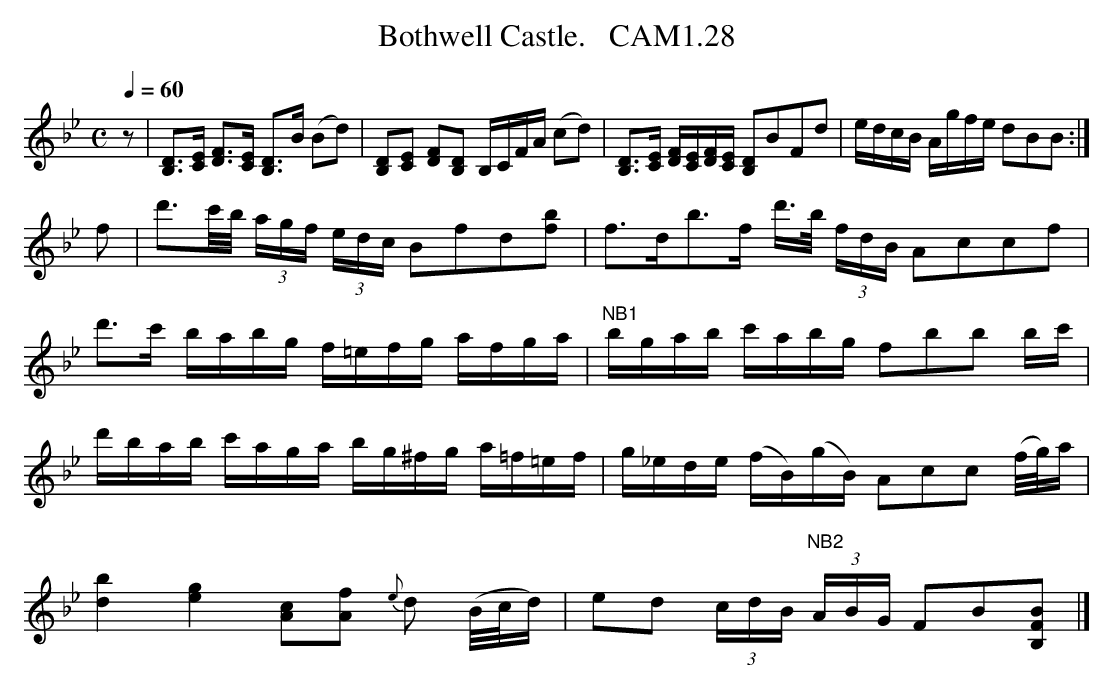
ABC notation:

X:1
T:Bothwell Castle.   CAM1.28
Q:1/4=72
M:C
L:1/8
Q:1/4=60
K:Bb
z|[B,D]>[EC] [FD]>[CE] [DB,]>B (Bd)|[DB,][CE] [DF][B,D] B,/C/F/A/ (cd)|[B,D]>[CE] [D/F/][C/E/][D/F/][C/E/] [B,D]BFd|e/d/c/B/ A/g/f/e/ dBB :|
f|d'3/c'//b// (3a/g/f/ (3 e/d/c/ Bfd[fb]|f>db>f d'/>b/ (3f/d/B/ Accf|
d'>c' b/a/b/g/ f/=e/f/g/ a/f/g/a/|"NB1"b/g/a/b/ c'/a/b/g/ fbb b/c'/|
d'/b/a/b/ c'/a/g/a/ b/g/^f/g/ a/=f/=e/f/ |g/_e/d/e/ (f/B/)(g/B/) Acc (f//g//)a/|
[b2d2][e2g2][Ac][Af] {e}d (B//c//d/)|ed (3c/d/B/ "NB2"(3A/B/G/ FB[BFB,] |]
